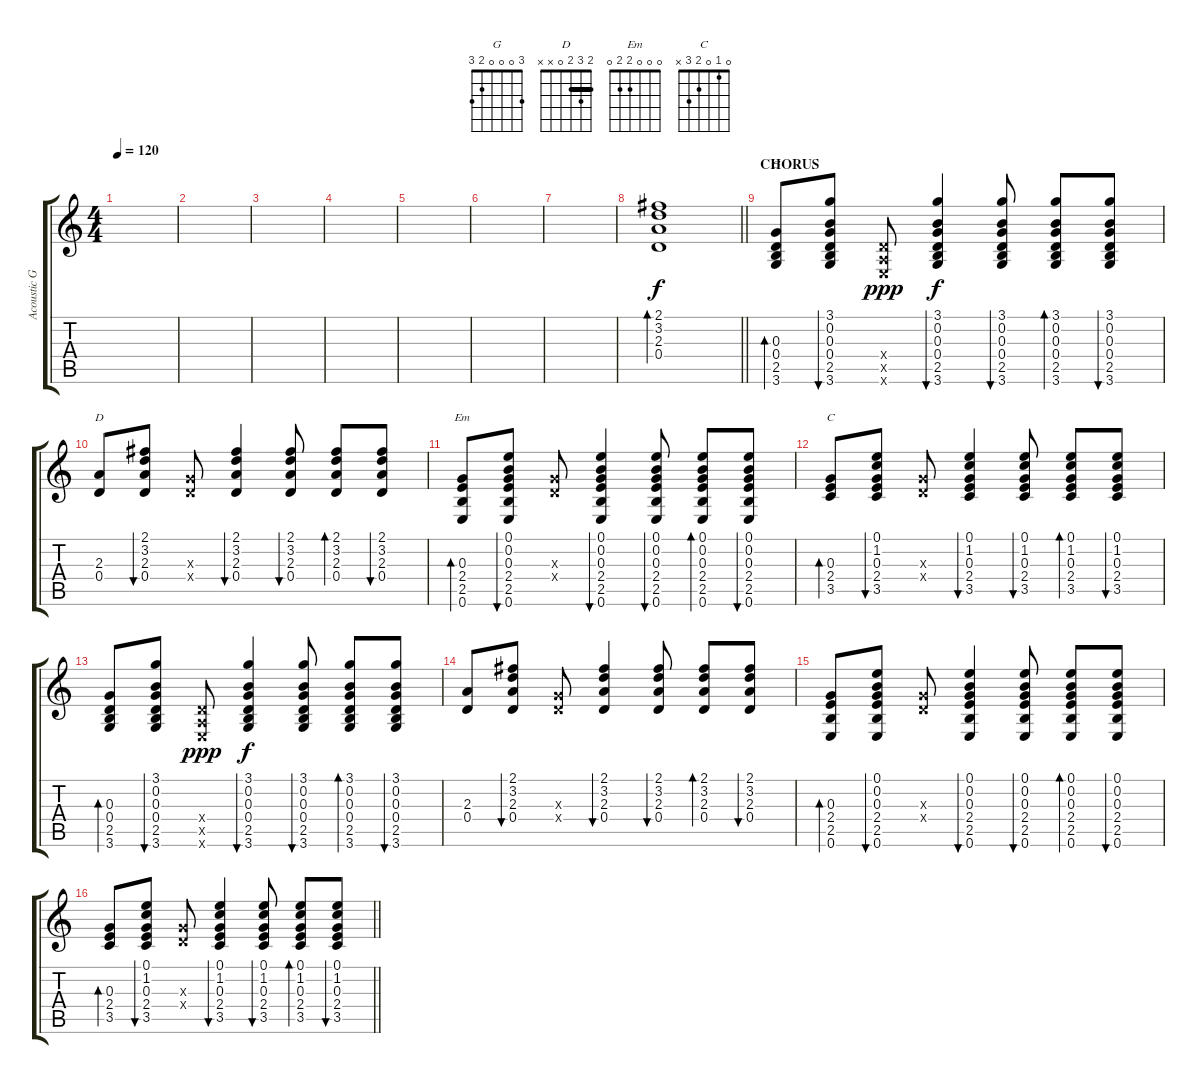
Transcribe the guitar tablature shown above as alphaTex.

\track ("Acoustic Guitar (L R)" "Acoustic G") {instrument acousticguitarsteel}
\staff {score tabs}
\tuning (E4 B3 G3 D3 A2 E2) {hide}
\chord ("G" 3 0 0 0 2 3)
\chord ("D" 2 3 2 0 x x) {barre 2}
\chord ("Em" 0 0 0 2 2 0)
\chord ("C" 0 1 0 2 3 x)
\ts (4 4)
\tempo 120
\clef g2
\ks c
|
|
|
|
|
|
|
\barLineRight lightlight
(2.1 3.2 2.3 0.4).1{bd 120} |
\section ("" "CHORUS")
(0.3 0.4 2.5 3.6).8{bd 60 ch "G"} (3.1 0.2 0.3 0.4 2.5 3.6).8{bu 30} (0.4{x} 0.5{x} 0.6{x}).8{dy ppp} (3.1 0.2 0.3 0.4 2.5 3.6).4{bu 30 dy f} (3.1 0.2 0.3 0.4 2.5 3.6).8{bu 30} (3.1 0.2 0.3 0.4 2.5 3.6).8{bd 30} (3.1 0.2 0.3 0.4 2.5 3.6).8{bu 30} |
(2.3 0.4).8{ch "D"} (2.1 3.2 2.3 0.4).8{bu 60} (0.3{x} 0.4{x}).8 (2.1 3.2 2.3 0.4).4{bu 60} (2.1 3.2 2.3 0.4).8{bu 30} (2.1 3.2 2.3 0.4).8{bd 30} (2.1 3.2 2.3 0.4).8{bu 30} |
(0.3 2.4 2.5 0.6).8{bd 30 ch "Em"} (0.1 0.2 0.3 2.4 2.5 0.6).8{bu 60} (0.3{x} 0.4{x}).8 (0.1 0.2 0.3 2.4 2.5 0.6).4{bu 60} (0.1 0.2 0.3 2.4 2.5 0.6).8{bu 30} (0.1 0.2 0.3 2.4 2.5 0.6).8{bd 30} (0.1 0.2 0.3 2.4 2.5 0.6).8{bu 30} |
(0.3 2.4 3.5).8{bd 60 ch "C"} (0.1 1.2 0.3 2.4 3.5).8{bu 60} (0.3{x} 0.4{x}).8 (0.1 1.2 0.3 2.4 3.5).4{bu 60} (0.1 1.2 0.3 2.4 3.5).8{bu 30} (0.1 1.2 0.3 2.4 3.5).8{bd 30} (0.1 1.2 0.3 2.4 3.5).8{bu 30} |
(0.3 0.4 2.5 3.6).8{bd 60} (3.1 0.2 0.3 0.4 2.5 3.6).8{bu 30} (0.4{x} 0.5{x} 0.6{x}).8{dy ppp} (3.1 0.2 0.3 0.4 2.5 3.6).4{bu 30 dy f} (3.1 0.2 0.3 0.4 2.5 3.6).8{bu 30} (3.1 0.2 0.3 0.4 2.5 3.6).8{bd 30} (3.1 0.2 0.3 0.4 2.5 3.6).8{bu 30} |
(2.3 0.4).8 (2.1 3.2 2.3 0.4).8{bu 60} (0.3{x} 0.4{x}).8 (2.1 3.2 2.3 0.4).4{bu 60} (2.1 3.2 2.3 0.4).8{bu 30} (2.1 3.2 2.3 0.4).8{bd 30} (2.1 3.2 2.3 0.4).8{bu 30} |
(0.3 2.4 2.5 0.6).8{bd 30} (0.1 0.2 0.3 2.4 2.5 0.6).8{bu 60} (0.3{x} 0.4{x}).8 (0.1 0.2 0.3 2.4 2.5 0.6).4{bu 60} (0.1 0.2 0.3 2.4 2.5 0.6).8{bu 30} (0.1 0.2 0.3 2.4 2.5 0.6).8{bd 30} (0.1 0.2 0.3 2.4 2.5 0.6).8{bu 30} |
\barLineRight lightlight
(0.3 2.4 3.5).8{bd 60} (0.1 1.2 0.3 2.4 3.5).8{bu 60} (0.3{x} 0.4{x}).8 (0.1 1.2 0.3 2.4 3.5).4{bu 60} (0.1 1.2 0.3 2.4 3.5).8{bu 30} (0.1 1.2 0.3 2.4 3.5).8{bd 30} (0.1 1.2 0.3 2.4 3.5).8{bu 30}
